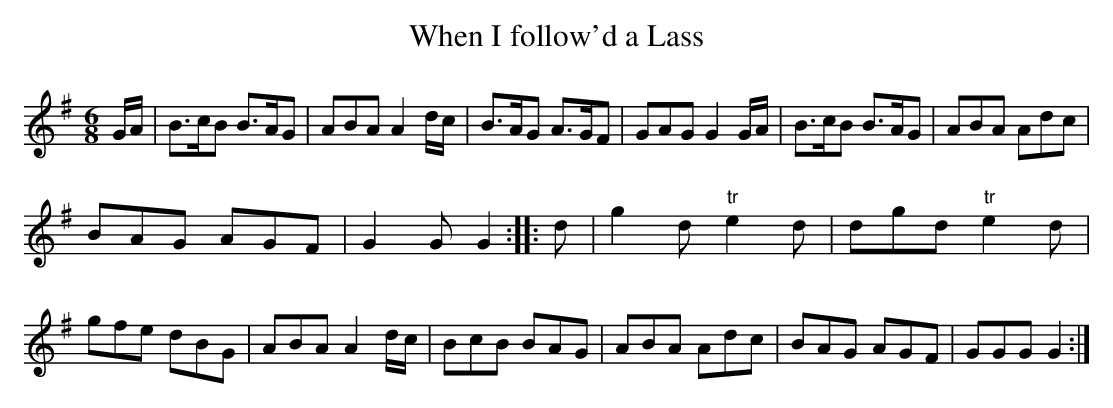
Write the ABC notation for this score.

X:1
T:When I follow'd a Lass
M:6/8
K:G
G/A/|\
B>cB B>AG| ABA A2 d/c/| B>AG A>GF| GAG G2G/A/|\
B>cB B>AG| ABA Adc|
BAG AGF| G2G G2::\
d|\
g2d "tr"e2d| dgd "tr"e2d|
gfe dBG| ABA A2d/c/|\
BcB BAG| ABA Adc| BAG AGF| GGG G2:|
